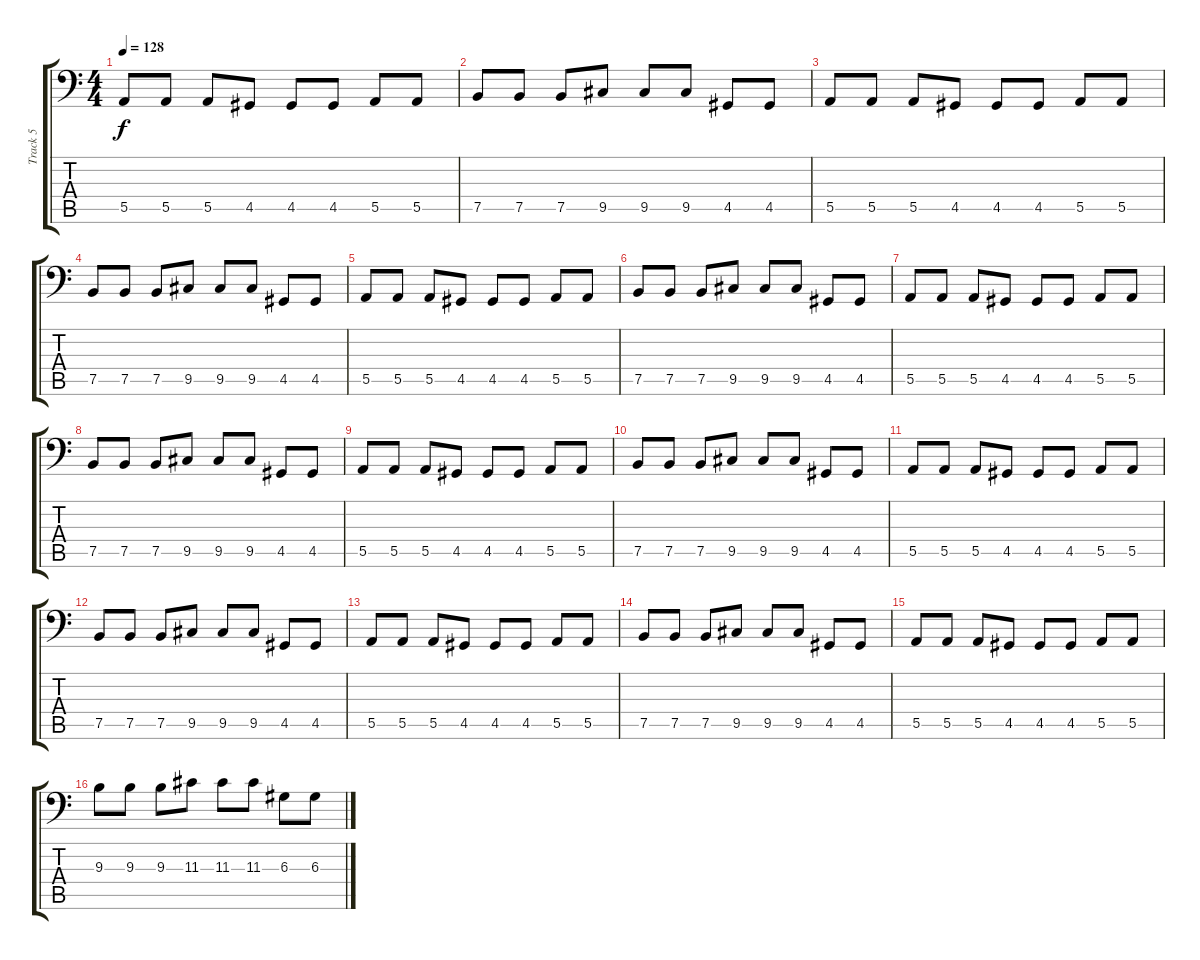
\track ("Track 5" "Track 5") {instrument electricbassfinger}
\staff {score tabs}
\tuning (C3 G2 D2 A1 E1 B0) {hide}
\ts (4 4)
\tempo 128
\clef f4
\ks c
5.5.8{dy f} 5.5.8 5.5.8 4.5.8 4.5.8 4.5.8 5.5.8 5.5.8 |
7.5.8 7.5.8 7.5.8 9.5.8 9.5.8 9.5.8 4.5.8 4.5.8 |
5.5.8 5.5.8 5.5.8 4.5.8 4.5.8 4.5.8 5.5.8 5.5.8 |
7.5.8 7.5.8 7.5.8 9.5.8 9.5.8 9.5.8 4.5.8 4.5.8 |
5.5.8 5.5.8 5.5.8 4.5.8 4.5.8 4.5.8 5.5.8 5.5.8 |
7.5.8 7.5.8 7.5.8 9.5.8 9.5.8 9.5.8 4.5.8 4.5.8 |
5.5.8 5.5.8 5.5.8 4.5.8 4.5.8 4.5.8 5.5.8 5.5.8 |
7.5.8 7.5.8 7.5.8 9.5.8 9.5.8 9.5.8 4.5.8 4.5.8 |
5.5.8 5.5.8 5.5.8 4.5.8 4.5.8 4.5.8 5.5.8 5.5.8 |
7.5.8 7.5.8 7.5.8 9.5.8 9.5.8 9.5.8 4.5.8 4.5.8 |
5.5.8 5.5.8 5.5.8 4.5.8 4.5.8 4.5.8 5.5.8 5.5.8 |
7.5.8 7.5.8 7.5.8 9.5.8 9.5.8 9.5.8 4.5.8 4.5.8 |
5.5.8 5.5.8 5.5.8 4.5.8 4.5.8 4.5.8 5.5.8 5.5.8 |
7.5.8 7.5.8 7.5.8 9.5.8 9.5.8 9.5.8 4.5.8 4.5.8 |
5.5.8 5.5.8 5.5.8 4.5.8 4.5.8 4.5.8 5.5.8 5.5.8 |
9.3.8 9.3.8 9.3.8 11.3.8 11.3.8 11.3.8 6.3.8 6.3.8
